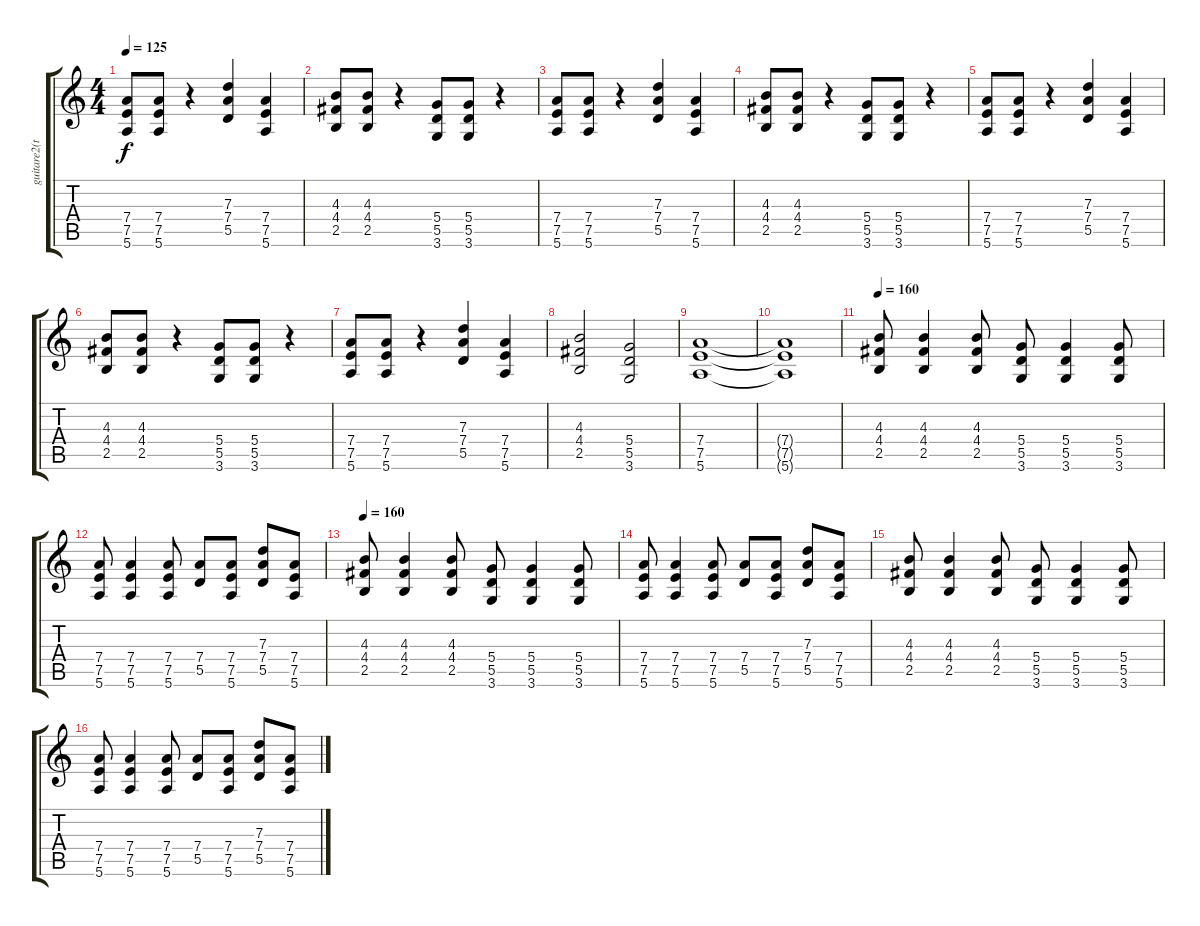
\track ("guitare2(the cretin)" "guitare2(t") {instrument overdrivenguitar}
\staff {score tabs}
\tuning (E4 B3 G3 D3 A2 E2) {hide}
\ts (4 4)
\tempo 125
\clef g2
\ks c
(7.4 7.5 5.6).8{dy f} (7.4 7.5 5.6).8 r.4 (7.3 7.4 5.5).4 (7.4 7.5 5.6).4 |
(4.3 4.4 2.5).8 (4.3 4.4 2.5).8 r.4 (5.4 5.5 3.6).8 (5.4 5.5 3.6).8 r.4 |
(7.4 7.5 5.6).8 (7.4 7.5 5.6).8 r.4 (7.3 7.4 5.5).4 (7.4 7.5 5.6).4 |
(4.3 4.4 2.5).8 (4.3 4.4 2.5).8 r.4 (5.4 5.5 3.6).8 (5.4 5.5 3.6).8 r.4 |
(7.4 7.5 5.6).8 (7.4 7.5 5.6).8 r.4 (7.3 7.4 5.5).4 (7.4 7.5 5.6).4 |
(4.3 4.4 2.5).8 (4.3 4.4 2.5).8 r.4 (5.4 5.5 3.6).8 (5.4 5.5 3.6).8 r.4 |
(7.4 7.5 5.6).8 (7.4 7.5 5.6).8 r.4 (7.3 7.4 5.5).4 (7.4 7.5 5.6).4 |
(4.3 4.4 2.5).2 (5.4 5.5 3.6).2 |
(7.4 7.5 5.6).1 |
(7.4{t} 7.5{t} 5.6{t}).1 |
\tempo 160
(4.3 4.4 2.5).8 (4.3 4.4 2.5).4 (4.3 4.4 2.5).8 (5.4 5.5 3.6).8 (5.4 5.5 3.6).4 (5.4 5.5 3.6).8 |
(7.4 7.5 5.6).8 (7.4 7.5 5.6).4 (7.4 7.5 5.6).8 (7.4 5.5).8 (7.4 7.5 5.6).8 (7.3 7.4 5.5).8 (7.4 7.5 5.6).8 |
\tempo 160
(4.3 4.4 2.5).8 (4.3 4.4 2.5).4 (4.3 4.4 2.5).8 (5.4 5.5 3.6).8 (5.4 5.5 3.6).4 (5.4 5.5 3.6).8 |
(7.4 7.5 5.6).8 (7.4 7.5 5.6).4 (7.4 7.5 5.6).8 (7.4 5.5).8 (7.4 7.5 5.6).8 (7.3 7.4 5.5).8 (7.4 7.5 5.6).8 |
(4.3 4.4 2.5).8 (4.3 4.4 2.5).4 (4.3 4.4 2.5).8 (5.4 5.5 3.6).8 (5.4 5.5 3.6).4 (5.4 5.5 3.6).8 |
(7.4 7.5 5.6).8 (7.4 7.5 5.6).4 (7.4 7.5 5.6).8 (7.4 5.5).8 (7.4 7.5 5.6).8 (7.3 7.4 5.5).8 (7.4 7.5 5.6).8
